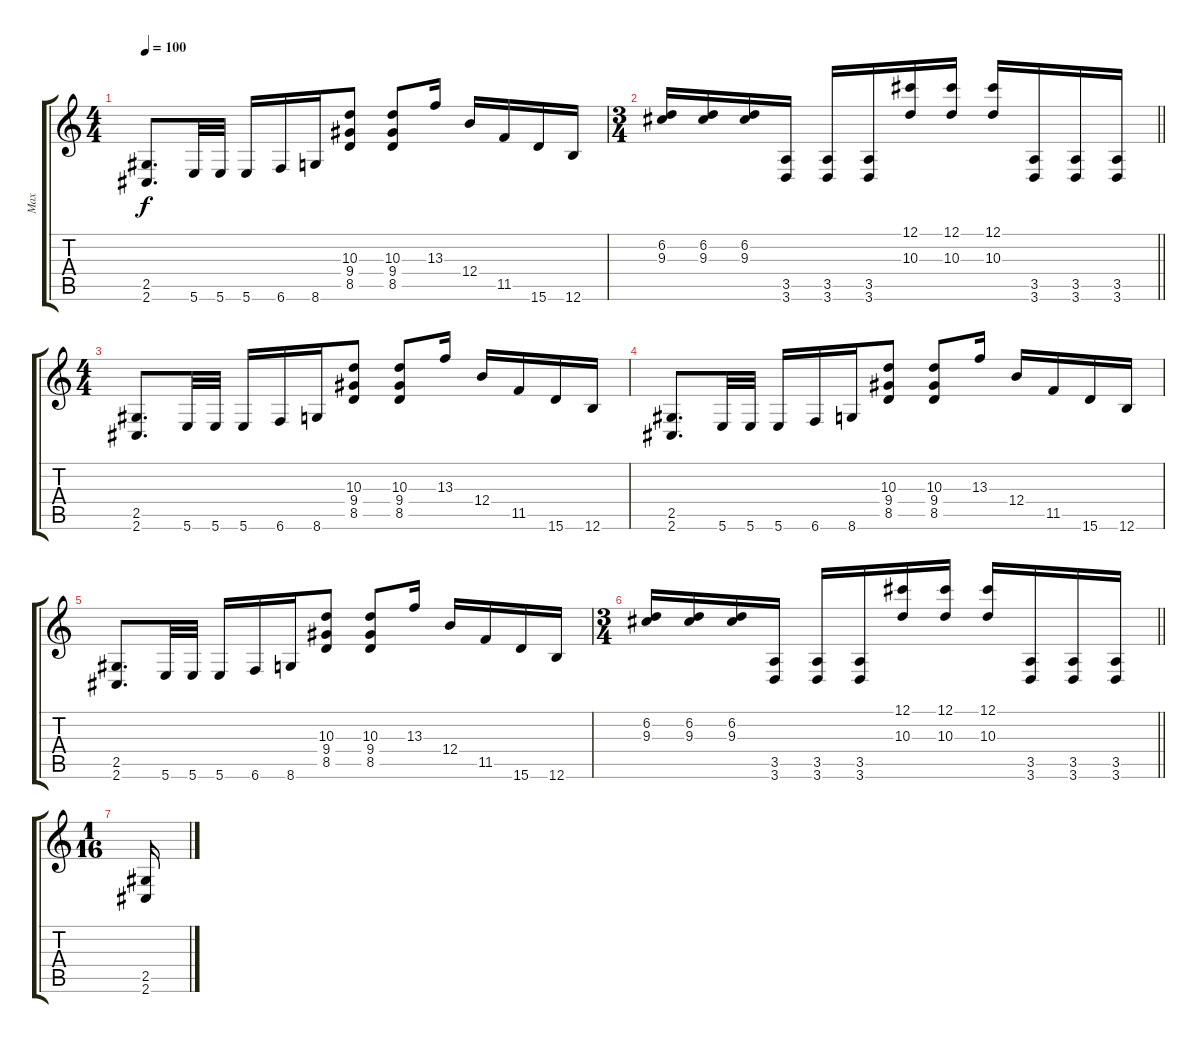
\track ("Max" "Max") {instrument distortionguitar}
\staff {score tabs}
\tuning (Db4 Ab3 E3 B2 Gb2 B1) {hide}
\ts (4 4)
\tempo 100
\clef g2
\ks c
(2.5 2.6).8{d dy f} 5.6.32 5.6.32 5.6.16 6.6.16 8.6.16 (10.3 9.4 8.5).8 (10.3 9.4 8.5).8 13.3.16 12.4.16 11.5.16 15.6.16 12.6.16 |
\ts (3 4)
\barLineRight lightlight
(6.2 9.3).16 (6.2 9.3).16 (6.2 9.3).16 (3.5 3.6).16 (3.5 3.6).16 (3.5 3.6).16 (12.1 10.3).16 (12.1 10.3).16 (12.1 10.3).16 (3.5 3.6).16 (3.5 3.6).16 (3.5 3.6).16 |
\ts (4 4)
(2.5 2.6).8{d} 5.6.32 5.6.32 5.6.16 6.6.16 8.6.16 (10.3 9.4 8.5).8 (10.3 9.4 8.5).8 13.3.16 12.4.16 11.5.16 15.6.16 12.6.16 |
(2.5 2.6).8{d} 5.6.32 5.6.32 5.6.16 6.6.16 8.6.16 (10.3 9.4 8.5).8 (10.3 9.4 8.5).8 13.3.16 12.4.16 11.5.16 15.6.16 12.6.16 |
(2.5 2.6).8{d} 5.6.32 5.6.32 5.6.16 6.6.16 8.6.16 (10.3 9.4 8.5).8 (10.3 9.4 8.5).8 13.3.16 12.4.16 11.5.16 15.6.16 12.6.16 |
\ts (3 4)
\barLineRight lightlight
(6.2 9.3).16 (6.2 9.3).16 (6.2 9.3).16 (3.5 3.6).16 (3.5 3.6).16 (3.5 3.6).16 (12.1 10.3).16 (12.1 10.3).16 (12.1 10.3).16 (3.5 3.6).16 (3.5 3.6).16 (3.5 3.6).16 |
\ts (1 16)
(2.5 2.6).16
